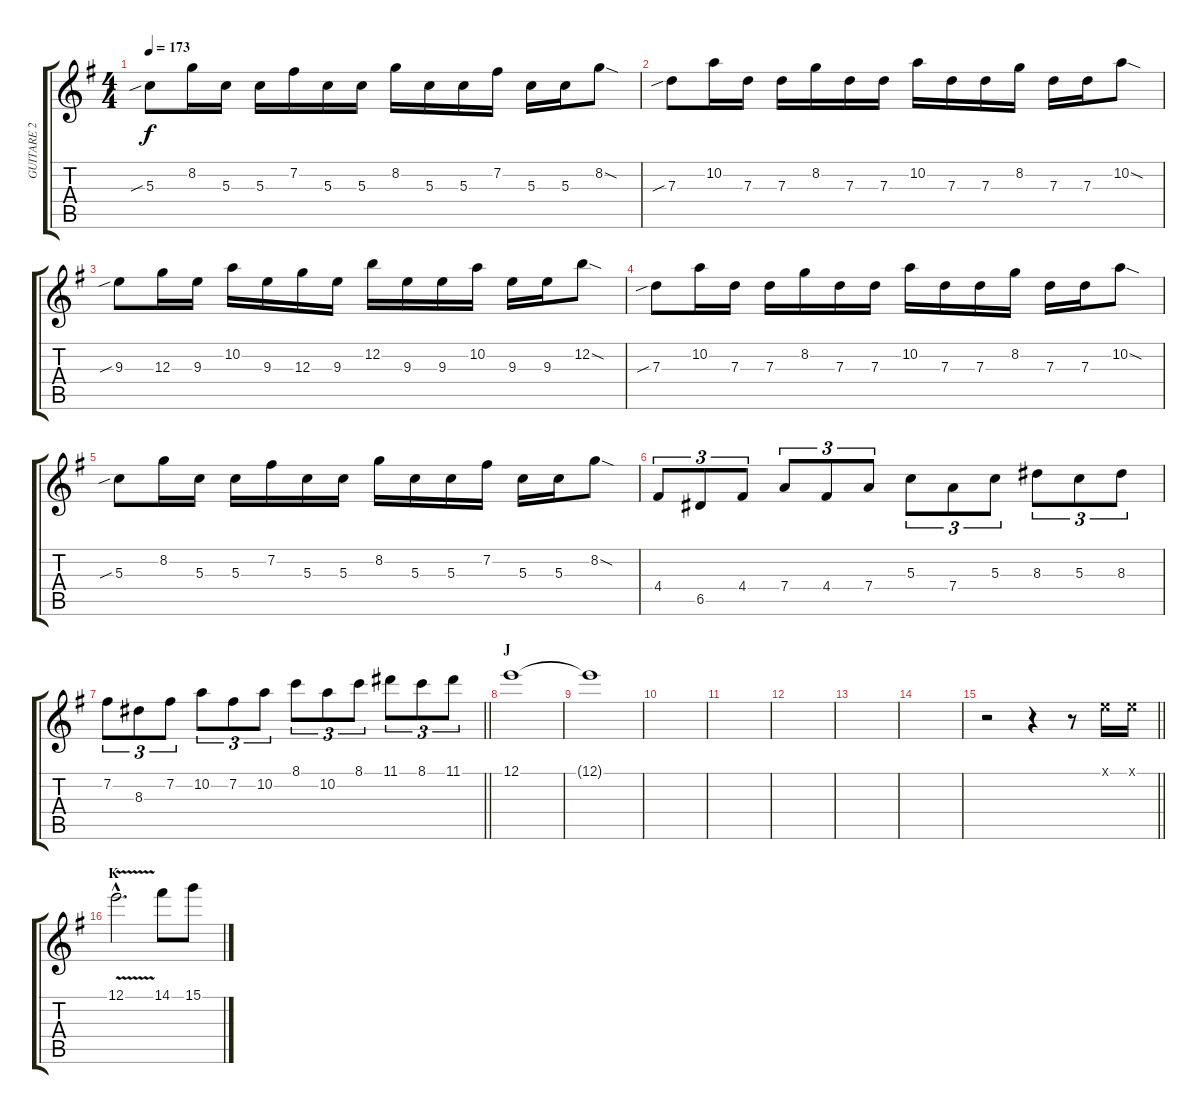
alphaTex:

\track ("GUITARE 2" "GUITARE 2") {instrument distortionguitar}
\staff {score tabs}
\tuning (E4 B3 G3 D3 A2 E2) {hide}
\ts (4 4)
\tempo 173
\clef g2
\ks g
5.3{sib}.8{dy f} 8.2.16 5.3.16 5.3.16 7.2.16 5.3.16 5.3.16 8.2.16 5.3.16 5.3.16 7.2.16 5.3.16 5.3.16 8.2{sod}.8 |
7.3{sib}.8 10.2.16 7.3.16 7.3.16 8.2.16 7.3.16 7.3.16 10.2.16 7.3.16 7.3.16 8.2.16 7.3.16 7.3.16 10.2{sod}.8 |
9.3{sib}.8 12.3.16 9.3.16 10.2.16 9.3.16 12.3.16 9.3.16 12.2.16 9.3.16 9.3.16 10.2.16 9.3.16 9.3.16 12.2{sod}.8 |
7.3{sib}.8 10.2.16 7.3.16 7.3.16 8.2.16 7.3.16 7.3.16 10.2.16 7.3.16 7.3.16 8.2.16 7.3.16 7.3.16 10.2{sod}.8 |
5.3{sib}.8 8.2.16 5.3.16 5.3.16 7.2.16 5.3.16 5.3.16 8.2.16 5.3.16 5.3.16 7.2.16 5.3.16 5.3.16 8.2{sod}.8 |
4.4.8{tu (3 2)} 6.5.8{tu (3 2)} 4.4.8{tu (3 2)} 7.4.8{tu (3 2)} 4.4.8{tu (3 2)} 7.4.8{tu (3 2)} 5.3.8{tu (3 2)} 7.4.8{tu (3 2)} 5.3.8{tu (3 2)} 8.3.8{tu (3 2)} 5.3.8{tu (3 2)} 8.3.8{tu (3 2)} |
\barLineRight lightlight
7.2.8{tu (3 2)} 8.3.8{tu (3 2)} 7.2.8{tu (3 2)} 10.2.8{tu (3 2)} 7.2.8{tu (3 2)} 10.2.8{tu (3 2)} 8.1.8{tu (3 2)} 10.2.8{tu (3 2)} 8.1.8{tu (3 2)} 11.1.8{tu (3 2)} 8.1.8{tu (3 2)} 11.1.8{tu (3 2)} |
\section ("" "J")
12.1.1 |
12.1{t}.1 |
|
|
|
|
|
\barLineRight lightlight
r.2 r.4 r.8 0.1{x}.16 0.1{x}.16 |
\section ("" "K")
12.1{v hac}.2{d} 14.1.8 15.1.8
